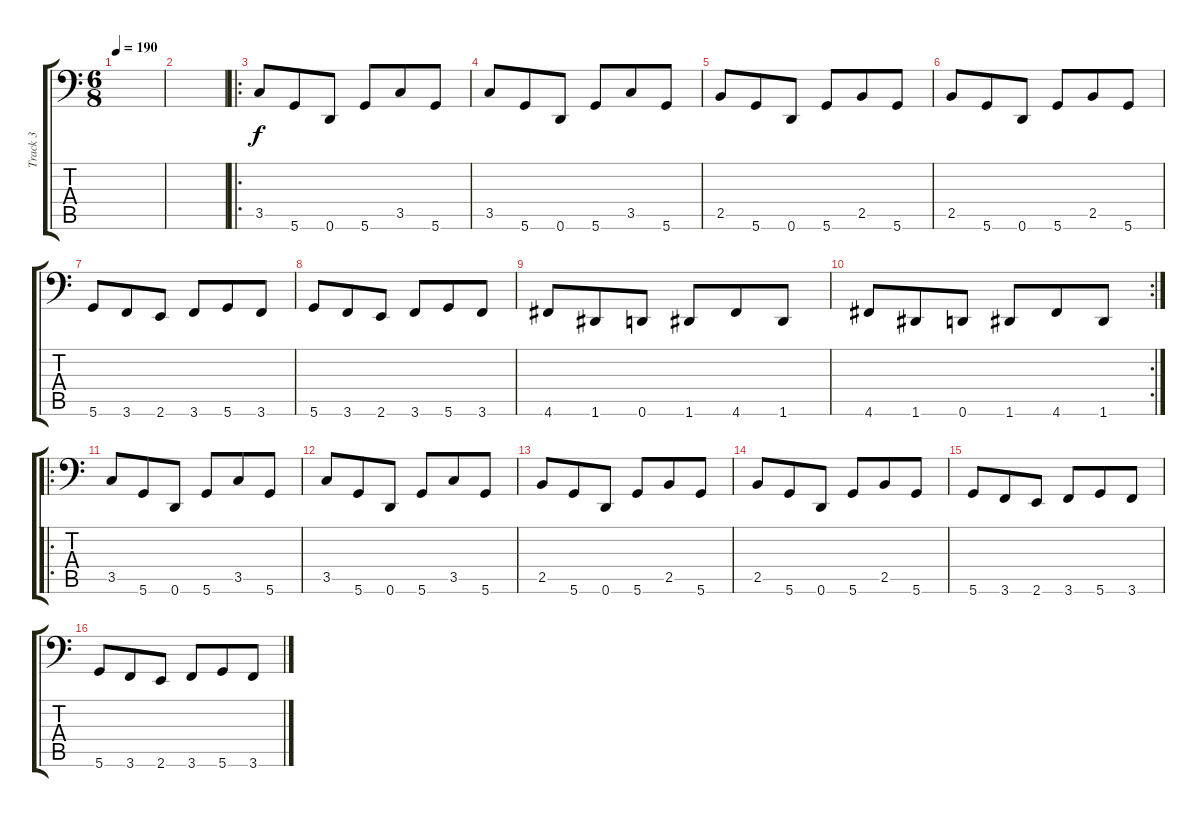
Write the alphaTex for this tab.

\track ("Track 3" "Track 3") {instrument electricbasspick}
\staff {score tabs}
\tuning (E3 B2 G2 D2 A1 D1) {hide}
\ts (6 8)
\tempo 190
\clef f4
\ks c
|
|
\ro
3.5.8 5.6.8 0.6.8 5.6.8 3.5.8 5.6.8 |
3.5.8 5.6.8 0.6.8 5.6.8 3.5.8 5.6.8 |
2.5.8 5.6.8 0.6.8 5.6.8 2.5.8 5.6.8 |
2.5.8 5.6.8 0.6.8 5.6.8 2.5.8 5.6.8 |
5.6.8 3.6.8 2.6.8 3.6.8 5.6.8 3.6.8 |
5.6.8 3.6.8 2.6.8 3.6.8 5.6.8 3.6.8 |
4.6.8 1.6.8 0.6.8 1.6.8 4.6.8 1.6.8 |
\rc 2
4.6.8 1.6.8 0.6.8 1.6.8 4.6.8 1.6.8 |
\ro
3.5.8 5.6.8 0.6.8 5.6.8 3.5.8 5.6.8 |
3.5.8 5.6.8 0.6.8 5.6.8 3.5.8 5.6.8 |
2.5.8 5.6.8 0.6.8 5.6.8 2.5.8 5.6.8 |
2.5.8 5.6.8 0.6.8 5.6.8 2.5.8 5.6.8 |
5.6.8 3.6.8 2.6.8 3.6.8 5.6.8 3.6.8 |
5.6.8 3.6.8 2.6.8 3.6.8 5.6.8 3.6.8
